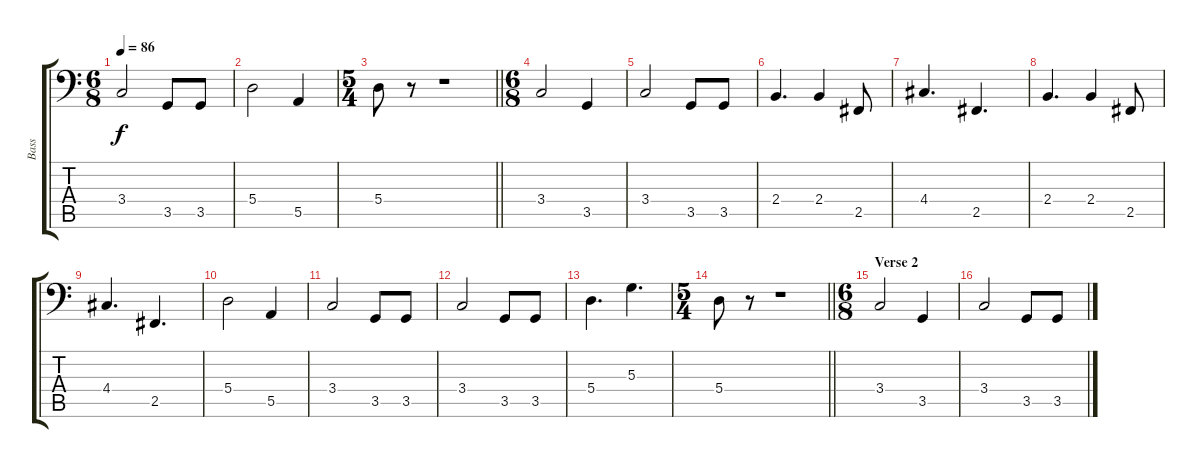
\track ("Bass" "Bass") {instrument electricbassfinger}
\staff {score tabs}
\tuning (C3 G2 D2 A1 E1 B0) {hide}
\ts (6 8)
\tempo 86
\clef f4
\ks c
3.4.2{dy f} 3.5.8 3.5.8 |
5.4.2 5.5.4 |
\ts (5 4)
\barLineRight lightlight
5.4.8 r.8 r.1 |
\ts (6 8)
3.4.2 3.5.4 |
3.4.2 3.5.8 3.5.8 |
2.4.4{d} 2.4.4 2.5.8 |
4.4.4{d} 2.5.4{d} |
2.4.4{d} 2.4.4 2.5.8 |
4.4.4{d} 2.5.4{d} |
5.4.2 5.5.4 |
3.4.2 3.5.8 3.5.8 |
3.4.2 3.5.8 3.5.8 |
5.4.4{d} 5.3.4{d} |
\ts (5 4)
\barLineRight lightlight
5.4.8 r.8 r.1 |
\ts (6 8)
\section ("" "Verse 2")
3.4.2 3.5.4 |
3.4.2 3.5.8 3.5.8
